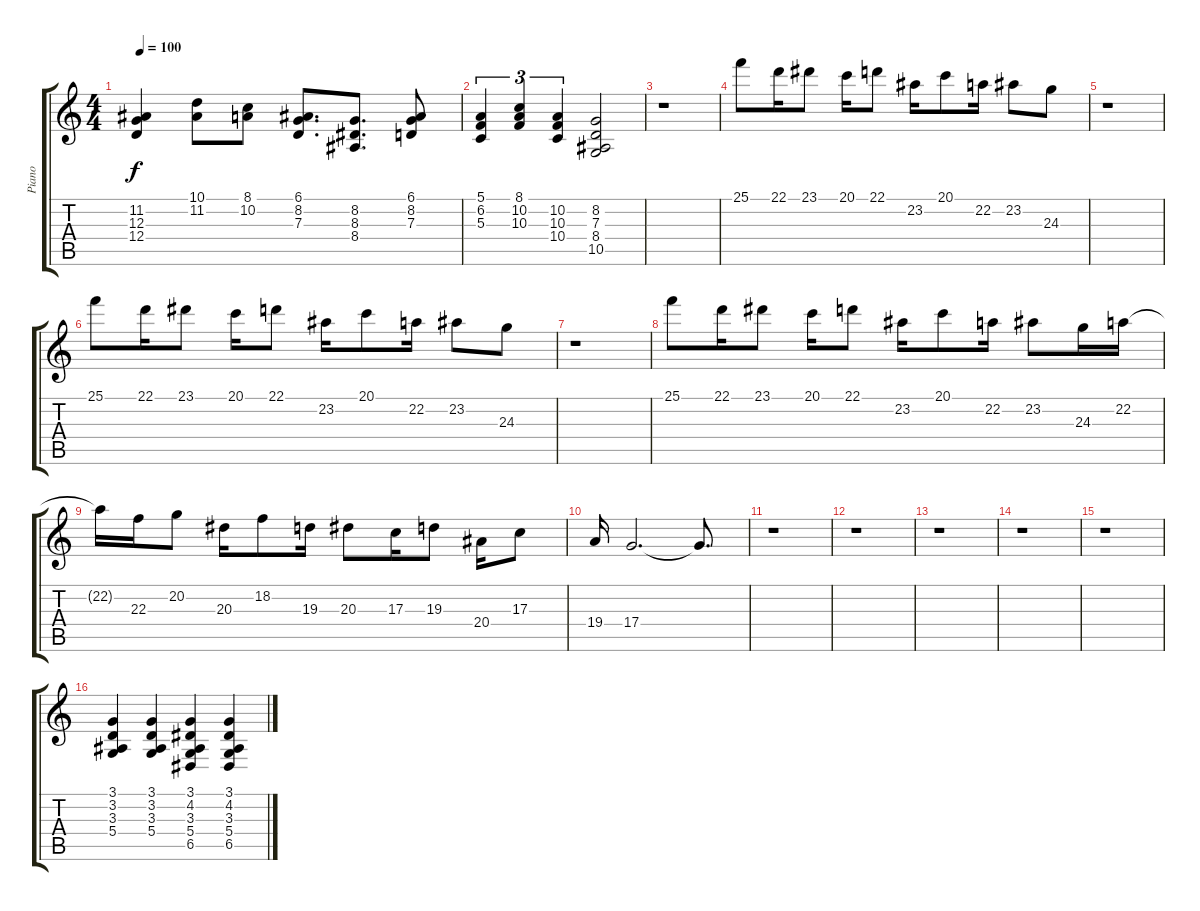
\track ("Piano" "Piano") {instrument acousticgrandpiano}
\staff {score tabs}
\tuning (E4 B3 G3 D3 A2 E2) {hide}
\ts (4 4)
\tempo 100
\clef g2
\ks c
(11.2 12.3 12.4).4{dy f} (10.1 11.2).8 (8.1 10.2).8 (6.1 8.2 7.3).8{d} (8.2 8.3 8.4).8{d} (6.1 8.2 7.3).8 |
(5.1 6.2 5.3).4{tu (3 2)} (8.1 10.2 10.3).4{tu (3 2)} (10.2 10.3 10.4).4{tu (3 2)} (8.2 7.3 8.4 10.5).2 |
r.1 |
25.1.8 22.1.16 23.1.8 20.1.16 22.1.8 23.2.16 20.1.8 22.2.16 23.2.8 24.3.8 |
r.1 |
25.1.8 22.1.16 23.1.8 20.1.16 22.1.8 23.2.16 20.1.8 22.2.16 23.2.8 24.3.8 |
r.1 |
25.1.8 22.1.16 23.1.8 20.1.16 22.1.8 23.2.16 20.1.8 22.2.16 23.2.8 24.3.16 22.2.16 |
22.2{t}.16 22.3.16 20.2.8 20.3.16 18.2.8 19.3.16 20.3.8 17.3.16 19.3.8 20.4.16 17.3.8 |
19.4.16 17.4.2{d} 17.4{t}.8{d} |
r.1 |
r.1 |
r.1 |
r.1 |
r.1 |
(3.1 3.2 3.3 5.4).4 (3.1 3.2 3.3 5.4).4 (3.1 4.2 3.3 5.4 6.5).4 (3.1 4.2 3.3 5.4 6.5).4
